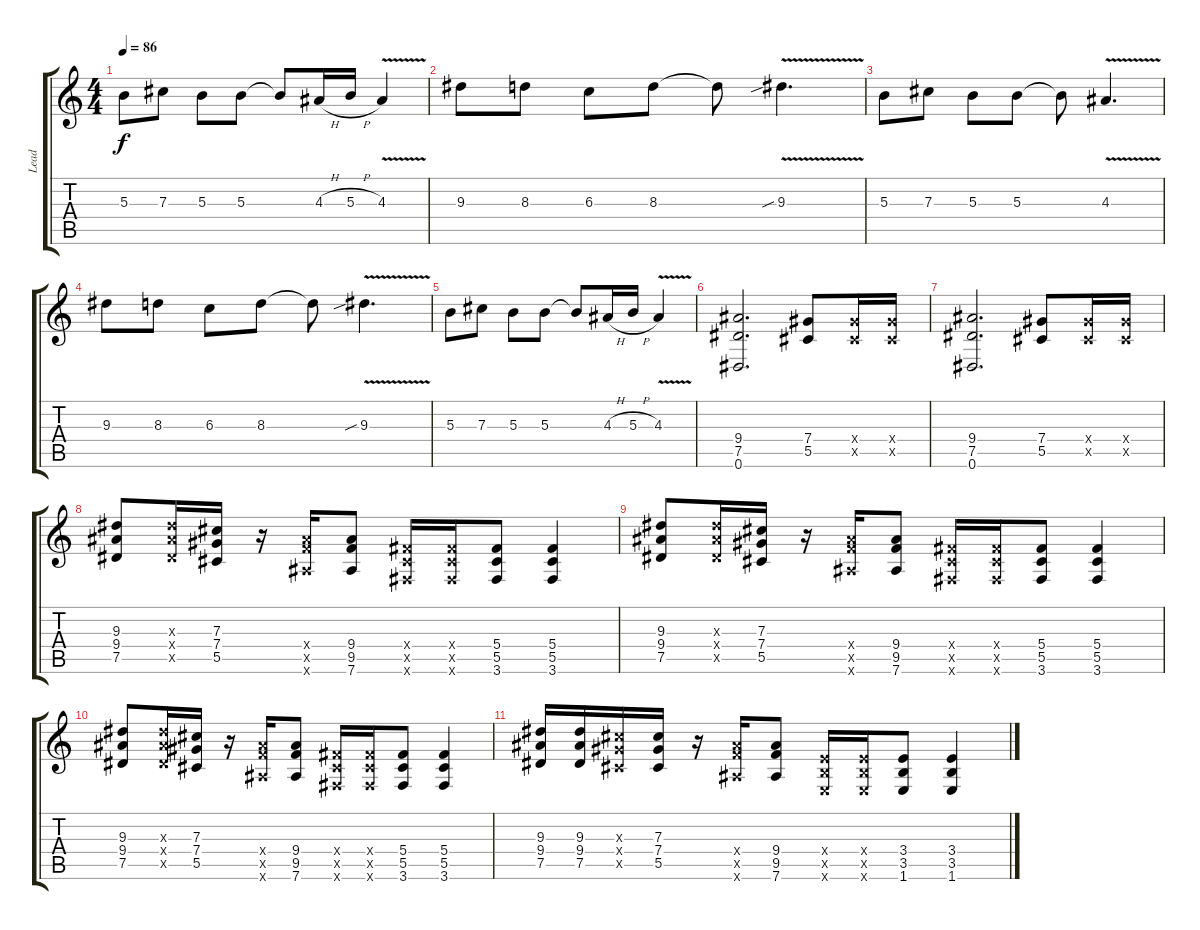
\track ("Lead" "Lead") {instrument distortionguitar}
\staff {score tabs}
\tuning (Eb4 Bb3 Gb3 Db3 Ab2 Eb2) {hide}
\ts (4 4)
\tempo 86
\clef g2
\ks c
5.3.8{dy f} 7.3.8 5.3.8 5.3.8 5.3{t}.8 4.3{h}.16 5.3{h}.16 4.3{v}.4 |
9.3.8 8.3.8 6.3.8 8.3.8 8.3{t}.8 9.3{v sib}.4{d} |
5.3.8 7.3.8 5.3.8 5.3.8 5.3{t}.8 4.3{v}.4{d} |
9.3.8 8.3.8 6.3.8 8.3.8 8.3{t}.8 9.3{v sib}.4{d} |
5.3.8 7.3.8 5.3.8 5.3.8 5.3{t}.8 4.3{h}.16 5.3{h}.16 4.3{v}.4 |
(9.4 7.5 0.6).2{d} (7.4 5.5).8 (7.4{x} 5.5{x}).16 (7.4{x} 5.5{x}).16 |
(9.4 7.5 0.6).2{d} (7.4 5.5).8 (7.4{x} 5.5{x}).16 (7.4{x} 5.5{x}).16 |
(9.3 9.4 7.5).8 (9.3{x} 9.4{x} 7.5{x}).16 (7.3 7.4 5.5).16 r.16 (9.4{x} 9.5{x} 7.6{x}).16 (9.4 9.5 7.6).8 (5.4{x} 5.5{x} 3.6{x}).16 (5.4{x} 5.5{x} 3.6{x}).16 (5.4 5.5 3.6).8 (5.4 5.5 3.6).4 |
(9.3 9.4 7.5).8 (9.3{x} 9.4{x} 7.5{x}).16 (7.3 7.4 5.5).16 r.16 (9.4{x} 9.5{x} 7.6{x}).16 (9.4 9.5 7.6).8 (5.4{x} 5.5{x} 3.6{x}).16 (5.4{x} 5.5{x} 3.6{x}).16 (5.4 5.5 3.6).8 (5.4 5.5 3.6).4 |
(9.3 9.4 7.5).8 (9.3{x} 9.4{x} 7.5{x}).16 (7.3 7.4 5.5).16 r.16 (9.4{x} 9.5{x} 7.6{x}).16 (9.4 9.5 7.6).8 (5.4{x} 5.5{x} 3.6{x}).16 (5.4{x} 5.5{x} 3.6{x}).16 (5.4 5.5 3.6).8 (5.4 5.5 3.6).4 |
(9.3 9.4 7.5).16 (9.3 9.4 7.5).16 (7.3{x} 7.4{x} 5.5{x}).16 (7.3 7.4 5.5).16 r.16 (9.4{x} 9.5{x} 7.6{x}).16 (9.4 9.5 7.6).8 (3.4{x} 3.5{x} 1.6{x}).16 (3.4{x} 3.5{x} 1.6{x}).16 (3.4 3.5 1.6).8 (3.4 3.5 1.6).4
